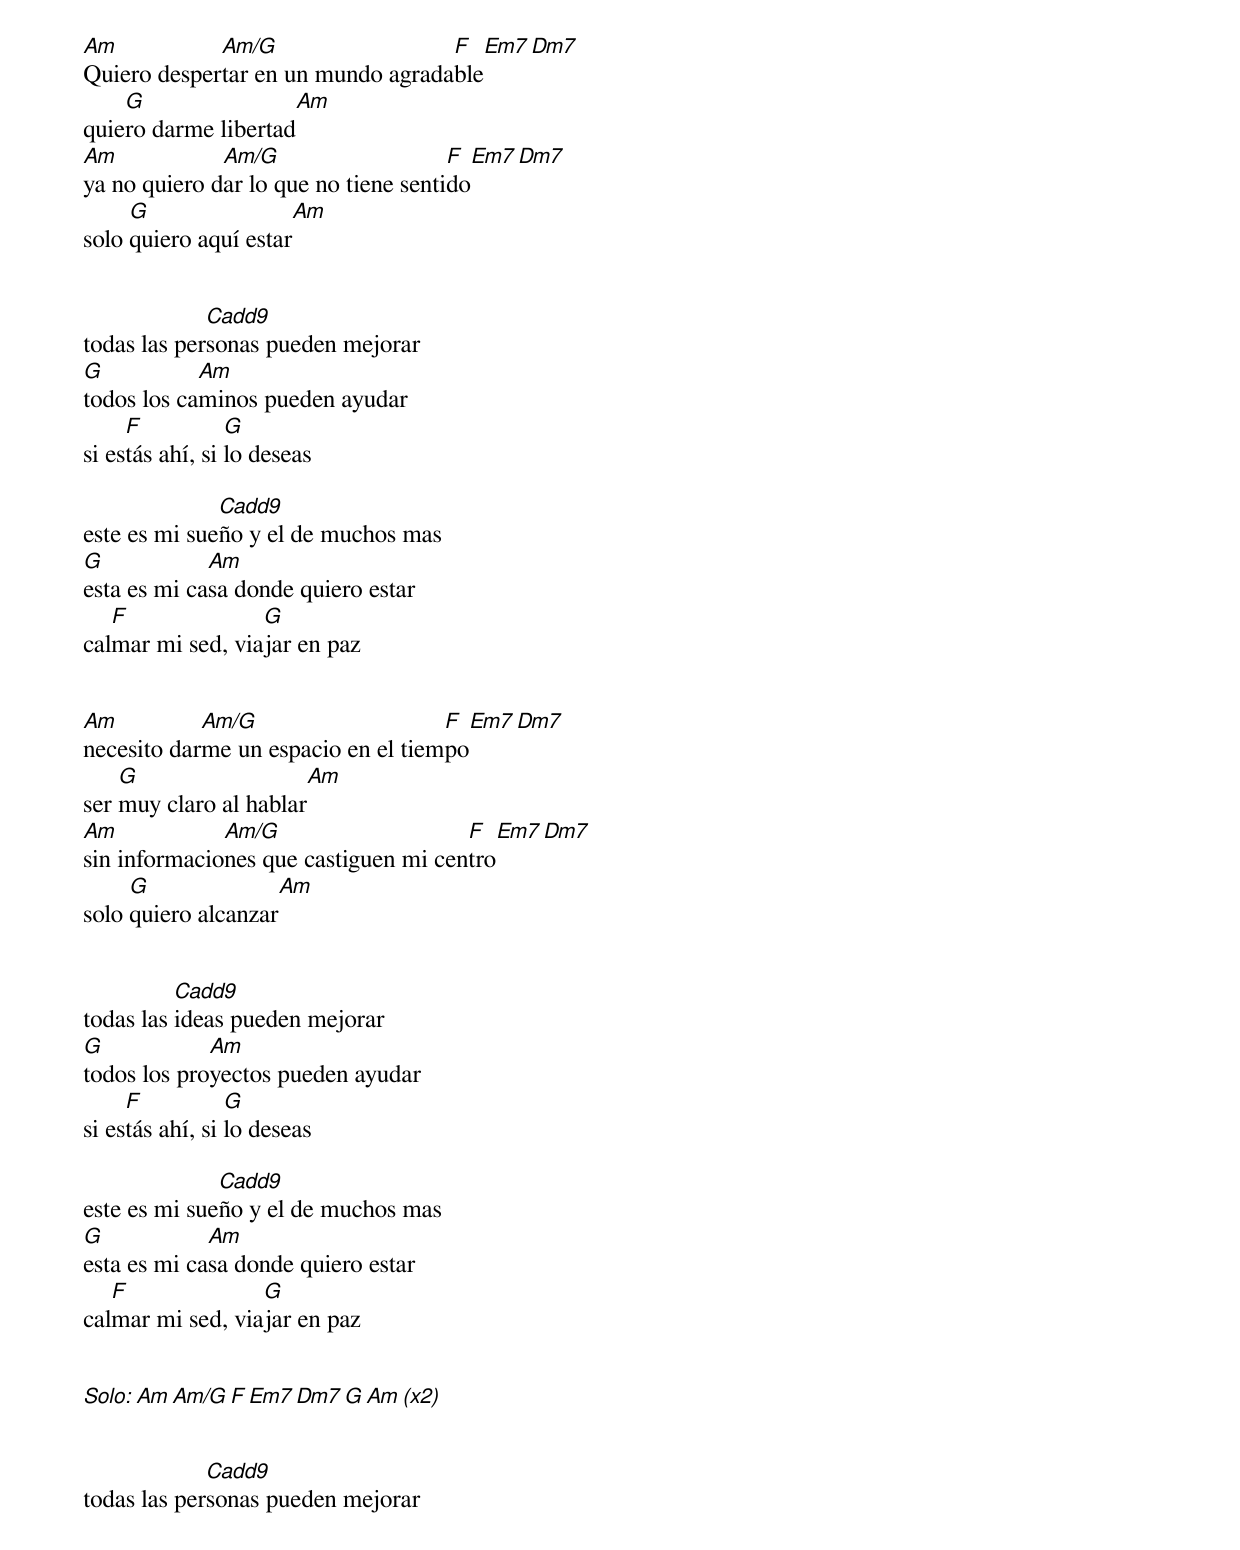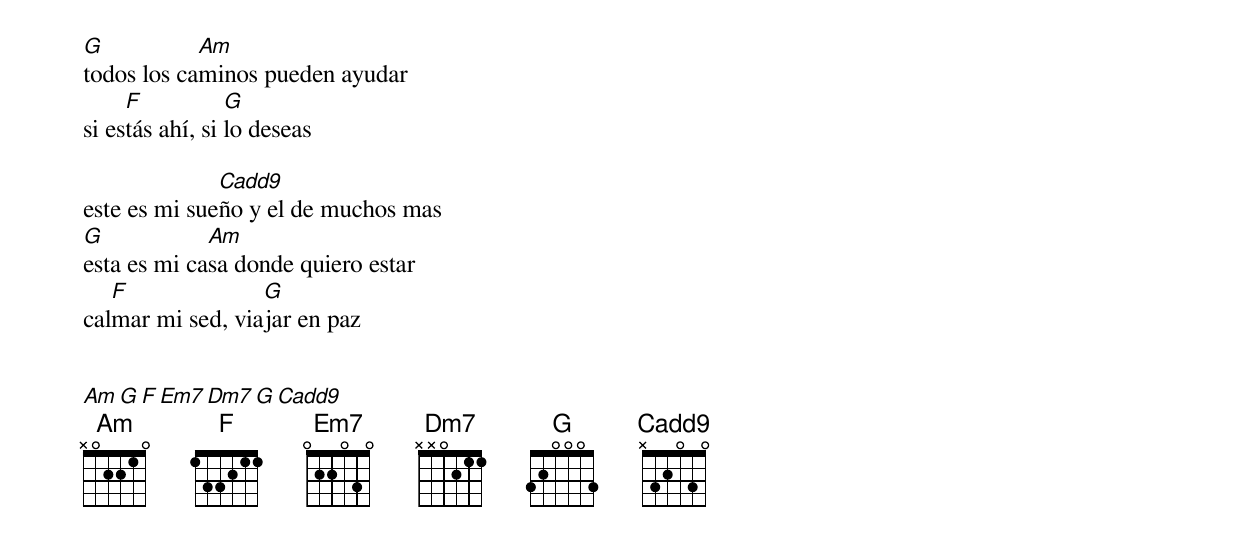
Am           Am/G                  F      Em7 Dm7
Quiero despertar en un mundo agradable
    G                   Am
quiero darme libertad
Am            Am/G                    F   Em7 Dm7
ya no quiero dar lo que no tiene sentido
     G                  Am
solo quiero aquí estar


             Cadd9
todas las personas pueden mejorar
G           Am
todos los caminos pueden ayudar
     F           G
si estás ahí, si lo deseas

              Cadd9
este es mi sueño y el de muchos mas
G            Am
esta es mi casa donde quiero estar
   F              G
calmar mi sed, viajar en paz


Am          Am/G                    F      Em7 Dm7
necesito darme un espacio en el tiempo
    G                   Am
ser muy claro al hablar
Am            Am/G                    F    Em7 Dm7
sin informaciones que castiguen mi centro
     G                  Am
solo quiero alcanzar


          Cadd9
todas las ideas pueden mejorar
G            Am
todos los proyectos pueden ayudar
     F           G
si estás ahí, si lo deseas

              Cadd9
este es mi sueño y el de muchos mas
G            Am
esta es mi casa donde quiero estar
   F              G
calmar mi sed, viajar en paz


Solo: Am Am/G F Em7 Dm7 G Am   (x2)


             Cadd9
todas las personas pueden mejorar
G           Am
todos los caminos pueden ayudar
     F           G
si estás ahí, si lo deseas

              Cadd9
este es mi sueño y el de muchos mas
G            Am
esta es mi casa donde quiero estar
   F              G
calmar mi sed, viajar en paz


Am G F Em7 Dm7 G Cadd9
